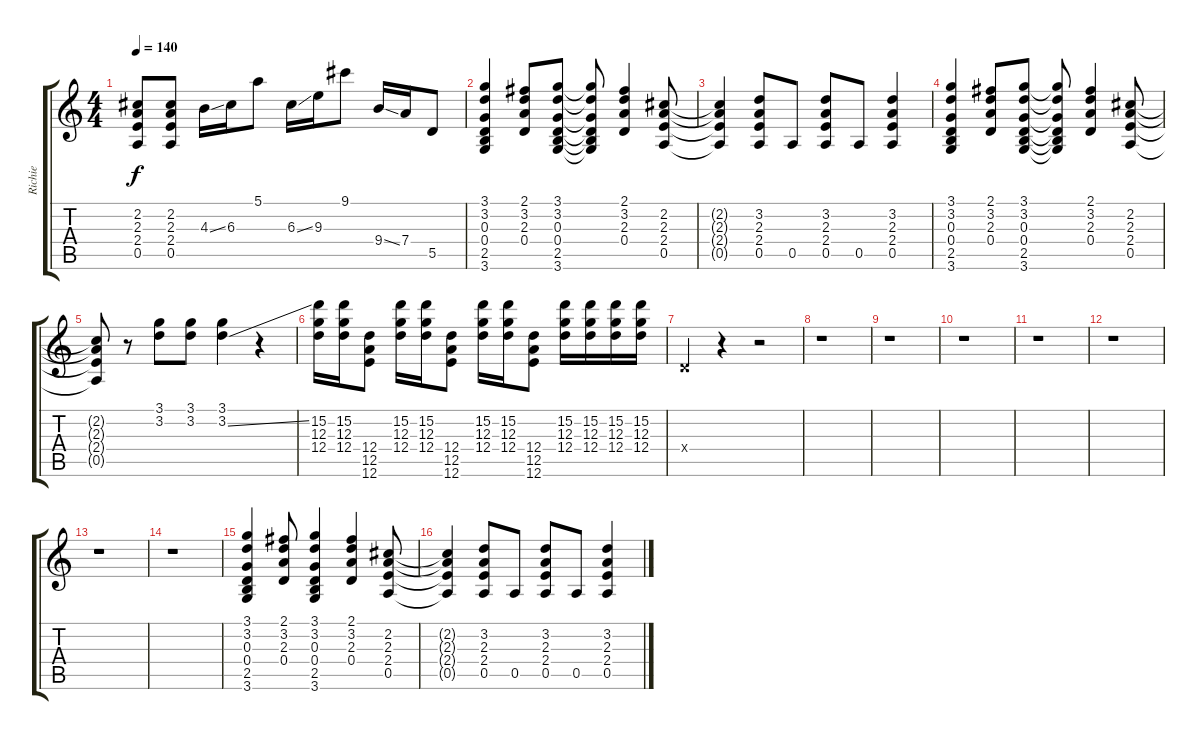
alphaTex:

\track ("Richie" "Richie") {instrument distortionguitar}
\staff {score tabs}
\tuning (E4 B3 G3 D3 A2 E2) {hide}
\ts (4 4)
\tempo 140
\clef g2
\ks c
(2.2{t} 2.3{t} 2.4{t} 0.5{t}).8{dy f} (2.2 2.3 2.4 0.5).8 4.3{ss}.16 6.3.16 5.1.8 6.3{ss}.16 9.3.16 9.1.8 9.4{ss}.16 7.4.16 5.5.8 |
(3.1 3.2 0.3 0.4 2.5 3.6).4 (2.1 3.2 2.3 0.4).8 (3.1 3.2 0.3 0.4 2.5 3.6).8 (3.1{t} 3.2{t} 0.3{t} 0.4{t} 2.5{t} 3.6{t}).8 (2.1 3.2 2.3 0.4).4 (2.2 2.3 2.4 0.5).8 |
(2.2{t} 2.3{t} 2.4{t} 0.5{t}).4 (3.2 2.3 2.4 0.5).8 0.5.8 (3.2 2.3 2.4 0.5).8 0.5.8 (3.2 2.3 2.4 0.5).4 |
(3.1 3.2 0.3 0.4 2.5 3.6).4 (2.1 3.2 2.3 0.4).8 (3.1 3.2 0.3 0.4 2.5 3.6).8 (3.1{t} 3.2{t} 0.3{t} 0.4{t} 2.5{t} 3.6{t}).8 (2.1 3.2 2.3 0.4).4 (2.2 2.3 2.4 0.5).8 |
(2.2{t} 2.3{t} 2.4{t} 0.5{t}).8 r.8 (3.1 3.2).8 (3.1 3.2).8 (3.1 3.2{ss}).4 r.4 |
(15.2 12.3 12.4).16 (15.2 12.3 12.4).16 (12.4 12.5 12.6).8 (15.2 12.3 12.4).16 (15.2 12.3 12.4).16 (12.4 12.5 12.6).8 (15.2 12.3 12.4).16 (15.2 12.3 12.4).16 (12.4 12.5 12.6).8 (15.2 12.3 12.4).16 (15.2 12.3 12.4).16 (15.2 12.3 12.4).16 (15.2 12.3 12.4).16 |
0.4{x}.4 r.4 r.2 |
r.1 |
r.1 |
r.1 |
r.1 |
r.1 |
r.1 |
r.1 |
(3.1 3.2 0.3 0.4 2.5 3.6).4 (2.1 3.2 2.3 0.4).8 (3.1 3.2 0.3 0.4 2.5 3.6).4 (2.1 3.2 2.3 0.4).4 (2.2 2.3 2.4 0.5).8 |
(2.2{t} 2.3{t} 2.4{t} 0.5{t}).4 (3.2 2.3 2.4 0.5).8 0.5.8 (3.2 2.3 2.4 0.5).8 0.5.8 (3.2 2.3 2.4 0.5).4
